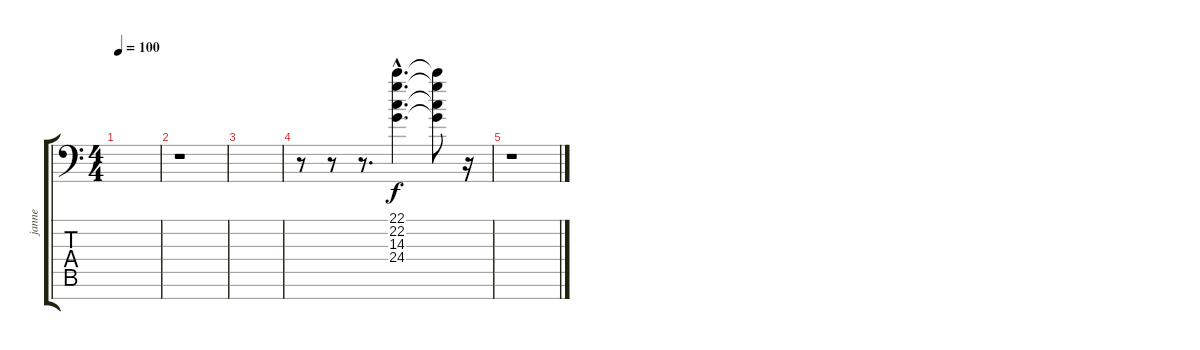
\track ("janne" "janne") {instrument lead2sawtooth}
\staff {score tabs}
\tuning (D4 A3 F3 C3 G2 C2 A1) {hide}
\ts (4 4)
\tempo 100
\clef f4
\ks c
|
r.1 |
|
r.8{instrument stringensemble1} r.8 r.8{d} (22.1{hac} 22.2{hac} 14.3{hac} 24.4{hac}).4{d instrument stringensemble1} (22.1{t} 22.2{t} 14.3{t} 24.4{t}).8 r.16 |
r.1
